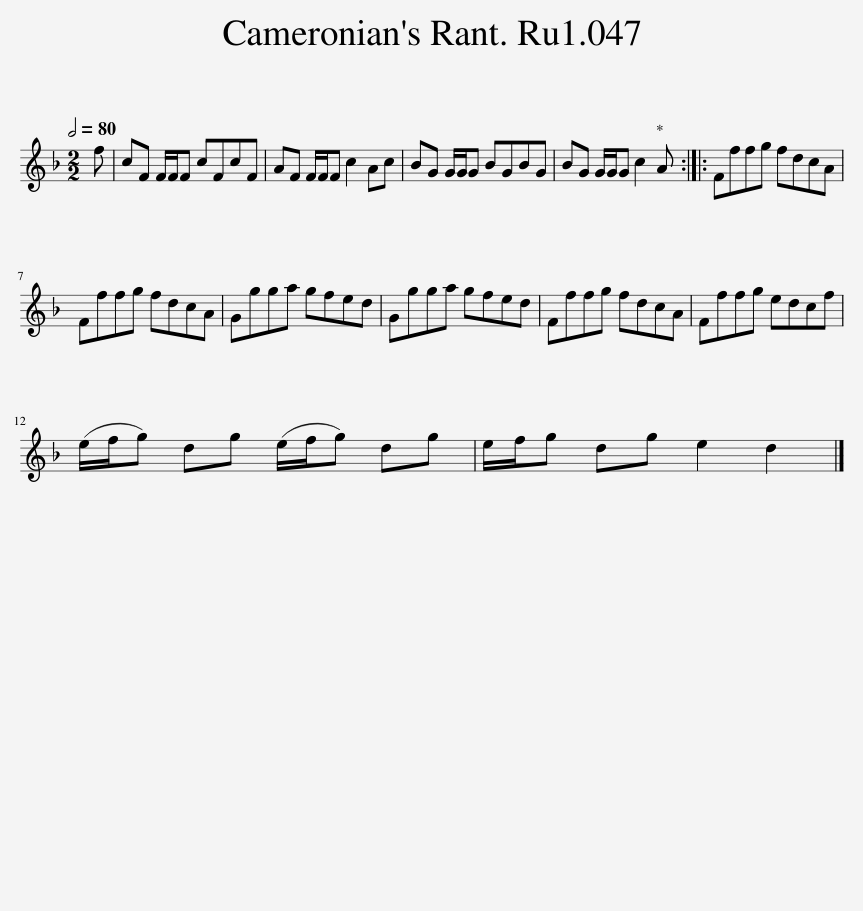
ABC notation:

X:1
L:1/8
Q:1/2=80
M:2/2
I:linebreak $
K:F
V:1 treble
V:1
 f | cF F/F/F cFcF | AF F/F/F c2 Ac | BG G/G/G BGBG | BG G/G/G c2 A :: %5
 Fffg fdcA |$ Fffg fdcA | Ggga gfed | Ggga gfed | Fffg fdcA | %10
 Fffg edcf |$ (e/f/g) dg (e/f/g) dg | e/f/g dg e2 d2 |] %13
